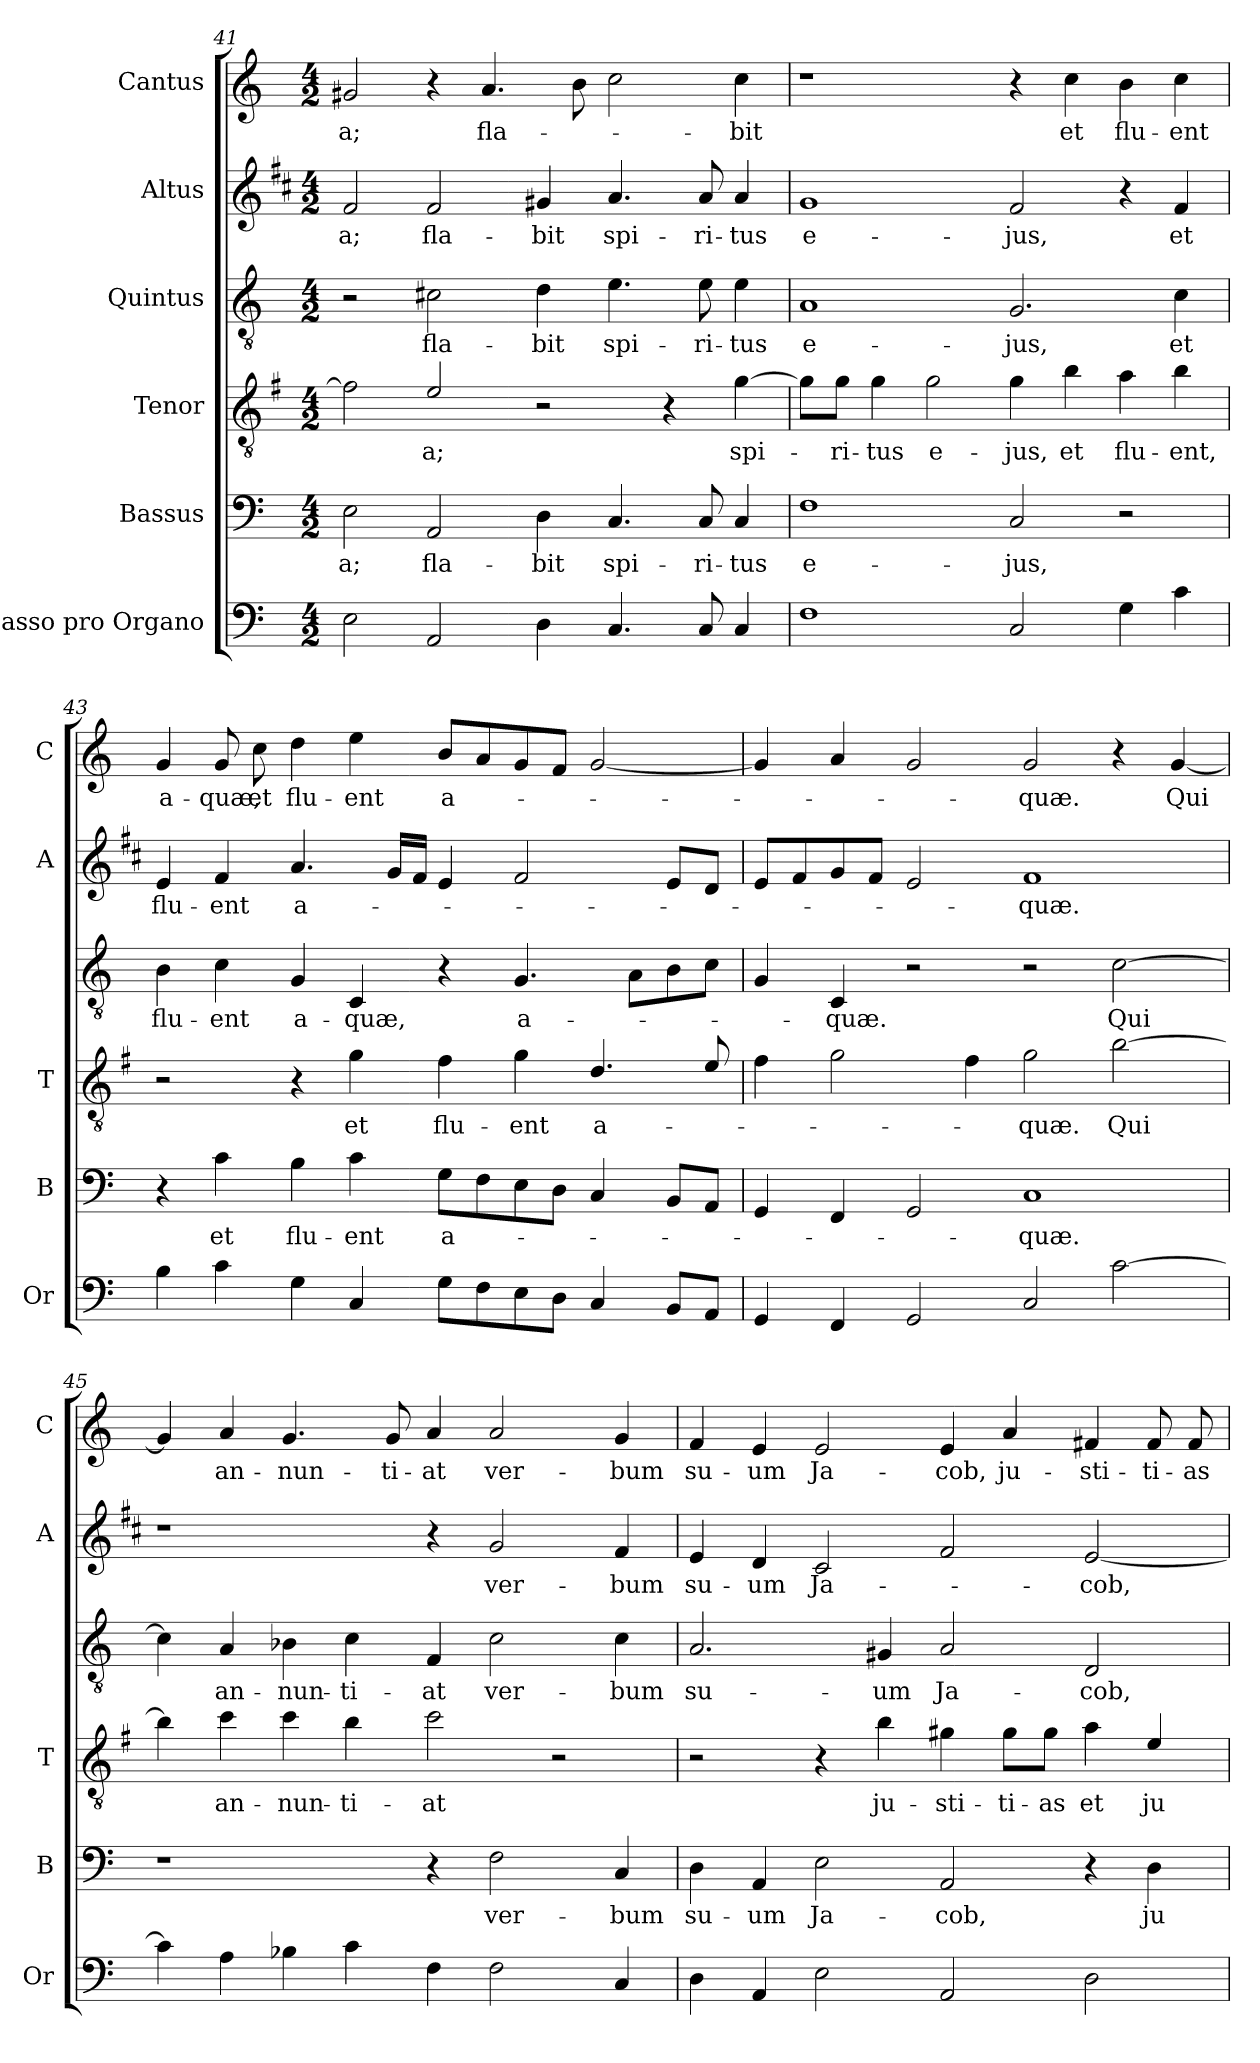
**kern	**kern	**text	**kern	**text	**kern	**text	**kern	**text	**kern	**text
*part6	*part5	*part5	*part4	*part4	*part3	*part3	*part2	*part2	*part1	*part1
*staff6	*staff5	*staff5	*staff4	*staff4	*staff3	*staff3	*staff2	*staff2	*staff1	*staff1
*I"Basso pro Organo	*I"Bassus	*	*I"Tenor	*	*I"Quintus	*	*I"Altus	*	*I"Cantus	*
*I'Or	*I'B	*	*I'T	*	*	*	*I'A	*	*I'C	*
*clefF4	*clefF4	*	*clefGv2	*	*clefGv2	*	*clefG2	*	*clefG2	*
*	*	*	*ITrd4c7	*	*	*	*ITrd1c2	*	*	*
*k[]	*k[]	*	*k[]	*	*k[]	*	*k[]	*	*k[]	*
*C:	*C:	*	*C:	*	*C:	*	*C:	*	*C:	*
*M4/2	*M4/2	*	*M4/2	*	*M4/2	*	*M4/2	*	*M4/2	*
=41	=41	=41	=41	=41	=41	=41	=41	=41	=41	=41
!	!	!LO:LY:b	!	!	!	!	!	!LO:LY:b	!	!LO:LY:b
2E\	2E\	-a;	2B\]	.	2r	.	2e/	-a;	2g#X/	-a;
!	!	!LO:LY:b	!	!LO:LY:b	!	!LO:LY:b	!	!LO:LY:b	!	!
2AA/	2AA/	fla-	2A/	-a;	2c#X\	fla-	2e/	fla-	4r	.
!	!	!	!	!	!	!	!	!	!	!LO:LY:b
.	.	.	.	.	.	.	.	.	4.a/	fla-
!	!	!LO:LY:b	!	!	!	!LO:LY:b	!	!LO:LY:b	!	!
4D\	4D\	-bit	2r	.	4d\	-bit	4f#X/	-bit	.	.
.	.	.	.	.	.	.	.	.	8b\	.
!	!	!LO:LY:b	!	!	!	!LO:LY:b	!	!LO:LY:b	!	!
4.C/	4.C/	spi-	.	.	4.e\	spi-	4.g/	spi-	2cc\	.
.	.	.	4r	.	.	.	.	.	.	.
!	!	!LO:LY:b	!	!	!	!LO:LY:b	!	!LO:LY:b	!	!
8C/	8C/	-ri-	.	.	8e\	-ri-	8g/	-ri-	.	.
!	!	!LO:LY:b	!	!LO:LY:b	!	!LO:LY:b	!	!LO:LY:b	!	!LO:LY:b
4C/	4C/	-tus	[4c\	spi-	4e\	-tus	4g/	-tus	4cc\	-bit
=42	=42	=42	=42	=42	=42	=42	=42	=42	=42	=42
!	!	!LO:LY:b	!	!	!	!LO:LY:b	!	!LO:LY:b	!	!
1F	1F	e-	8c\L]	.	1A	e-	1f	e-	1r	.
!	!	!	!	!LO:LY:b	!	!	!	!	!	!
.	.	.	8c\J	-ri-	.	.	.	.	.	.
!	!	!	!	!LO:LY:b	!	!	!	!	!	!
.	.	.	4c\	-tus	.	.	.	.	.	.
!	!	!	!	!LO:LY:b	!	!	!	!	!	!
.	.	.	2c\	e-	.	.	.	.	.	.
!	!	!LO:LY:b	!	!LO:LY:b	!	!LO:LY:b	!	!LO:LY:b	!	!
2C/	2C/	-jus,	4c\	-jus,	2.G/	-jus,	2e/	-jus,	4r	.
!	!	!	!	!LO:LY:b	!	!	!	!	!	!LO:LY:b
.	.	.	4e\	et	.	.	.	.	4cc\	et
!	!	!	!	!LO:LY:b	!	!	!	!	!	!LO:LY:b
4G\	2r	.	4d\	flu-	.	.	4r	.	4b\	flu-
!	!	!	!	!LO:LY:b	!	!LO:LY:b	!	!LO:LY:b	!	!LO:LY:b
4c\	.	.	4e\	-ent,	4c\	et	4e/	et	4cc\	-ent
!!LO:PB:g=z
=43	=43	=43	=43	=43	=43	=43	=43	=43	=43	=43
!	!	!	!	!	!	!LO:LY:b	!	!LO:LY:b	!	!LO:LY:b
4B\	4r	.	2r	.	4B\	flu-	4d/	flu-	4g/	a-
!	!	!LO:LY:b	!	!	!	!LO:LY:b	!	!LO:LY:b	!	!LO:LY:b
4c\	4c\	et	.	.	4c\	-ent	4e/	-ent	8g/	-quæ,
!	!	!	!	!	!	!	!	!	!	!LO:LY:b
.	.	.	.	.	.	.	.	.	8cc\	et
!	!	!LO:LY:b	!	!	!	!LO:LY:b	!	!LO:LY:b	!	!LO:LY:b
4G\	4B\	flu-	4r	.	4G/	a-	4.g/	a-	4dd\	flu-
!	!	!LO:LY:b	!	!LO:LY:b	!	!LO:LY:b	!	!	!	!LO:LY:b
4C/	4c\	-ent	4c\	et	4C/	-quæ,	.	.	4ee\	-ent
.	.	.	.	.	.	.	16f/LL	.	.	.
.	.	.	.	.	.	.	16e/JJ	.	.	.
!	!	!LO:LY:b	!	!LO:LY:b	!	!	!	!	!	!LO:LY:b
8G\L	8G\L	a-	4B\	flu-	4r	.	4d/	.	8b/L	a-
8F\	8F\	.	.	.	.	.	.	.	8a/	.
!	!	!	!	!LO:LY:b	!	!LO:LY:b	!	!	!	!
8E\	8E\	.	4c\	-ent	4.G/	a-	2e/	.	8g/	.
8D\J	8D\J	.	.	.	.	.	.	.	8f/J	.
!	!	!	!	!LO:LY:b	!	!	!	!	!	!
4C/	4C/	.	4.G/	a-	.	.	.	.	[2g/	.
.	.	.	.	.	8A\L	.	.	.	.	.
8BB/L	8BB/L	.	.	.	8B\	.	8d/L	.	.	.
8AA/J	8AA/J	.	8A/	.	8c\J	.	8c/J	.	.	.
=44	=44	=44	=44	=44	=44	=44	=44	=44	=44	=44
4GG/	4GG/	.	4B\	.	4G/	.	8d/L	.	4g/]	.
.	.	.	.	.	.	.	8e/	.	.	.
!	!	!	!	!	!	!LO:LY:b	!	!	!	!
4FF/	4FF/	.	2c\	.	4C/	-quæ.	8f/	.	4a/	.
.	.	.	.	.	.	.	8e/J	.	.	.
2GG/	2GG/	.	.	.	2r	.	2d/	.	2g/	.
.	.	.	4B\	.	.	.	.	.	.	.
!	!	!LO:LY:b	!	!LO:LY:b	!	!	!	!LO:LY:b	!	!LO:LY:b
2C/	1C	-quæ.	2c\	-quæ.	2r	.	1e	-quæ.	2g/	-quæ.
!	!	!	!	!LO:LY:b	!	!LO:LY:b	!	!	!	!
[2c\	.	.	[2e\	Qui	[2c\	Qui	.	.	4r	.
!	!	!	!	!	!	!	!	!	!	!LO:LY:b
.	.	.	.	.	.	.	.	.	[4g/	Qui
=45	=45	=45	=45	=45	=45	=45	=45	=45	=45	=45
4c\]	1r	.	4e\]	.	4c\]	.	1r	.	4g/]	.
!	!	!	!	!LO:LY:b	!	!LO:LY:b	!	!	!	!LO:LY:b
4A\	.	.	4f\	an-	4A/	an-	.	.	4a/	an-
!	!	!	!	!LO:LY:b	!	!LO:LY:b	!	!	!	!LO:LY:b
4B-X\	.	.	4f\	-nun-	4B-X\	-nun-	.	.	4.g/	-nun-
!	!	!	!	!LO:LY:b	!	!LO:LY:b	!	!	!	!
4c\	.	.	4e\	-ti-	4c\	-ti-	.	.	.	.
!	!	!	!	!	!	!	!	!	!	!LO:LY:b
.	.	.	.	.	.	.	.	.	8g/	-ti-
!	!	!	!	!LO:LY:b	!	!LO:LY:b	!	!	!	!LO:LY:b
4F\	4r	.	2f\	-at	4F/	-at	4r	.	4a/	-at
!	!	!LO:LY:b	!	!	!	!LO:LY:b	!	!LO:LY:b	!	!LO:LY:b
2F\	2F\	ver-	.	.	2c\	ver-	2f/	ver-	2a/	ver-
.	.	.	2r	.	.	.	.	.	.	.
!	!	!LO:LY:b	!	!	!	!LO:LY:b	!	!LO:LY:b	!	!LO:LY:b
4C/	4C/	-bum	.	.	4c\	-bum	4e/	-bum	4g/	-bum
!!LO:LB:g=z
=46	=46	=46	=46	=46	=46	=46	=46	=46	=46	=46
!	!	!LO:LY:b	!	!	!	!LO:LY:b	!	!LO:LY:b	!	!LO:LY:b
4D\	4D\	su-	2r	.	2.A/	su-	4d/	su-	4f/	su-
!	!	!LO:LY:b	!	!	!	!	!	!LO:LY:b	!	!LO:LY:b
4AA/	4AA/	-um	.	.	.	.	4c/	-um	4e/	-um
!	!	!LO:LY:b	!	!	!	!	!	!LO:LY:b	!	!LO:LY:b
2E\	2E\	Ja-	4r	.	.	.	2B/	Ja-	2e/	Ja-
!	!	!	!	!LO:LY:b	!	!LO:LY:b	!	!	!	!
.	.	.	4e\	ju-	4G#X/	-um	.	.	.	.
!	!	!LO:LY:b	!	!LO:LY:b	!	!LO:LY:b	!	!	!	!LO:LY:b
2AA/	2AA/	-cob,	4c#X\	-sti-	2A/	Ja-	2e/	.	4e/	-cob,
!	!	!	!	!LO:LY:b	!	!	!	!	!	!LO:LY:b
.	.	.	8c#\L	-ti-	.	.	.	.	4a/	ju-
!	!	!	!	!LO:LY:b	!	!	!	!	!	!
.	.	.	8c#\J	-as	.	.	.	.	.	.
!	!	!	!	!LO:LY:b	!	!LO:LY:b	!	!LO:LY:b	!	!LO:LY:b
2D\	4r	.	4d\	et	2D/	-cob,	[2d/	-cob,	4f#X/	-sti-
!	!	!LO:LY:b	!	!LO:LY:b	!	!	!	!	!	!LO:LY:b
.	4D\	ju-	4A/	ju-	.	.	.	.	8f#/	-ti-
!	!	!	!	!	!	!	!	!	!	!LO:LY:b
.	.	.	.	.	.	.	.	.	8f#/	-as
=	=	=	=	=	=	=	=	=	=	=
*-	*-	*-	*-	*-	*-	*-	*-	*-	*-	*-
